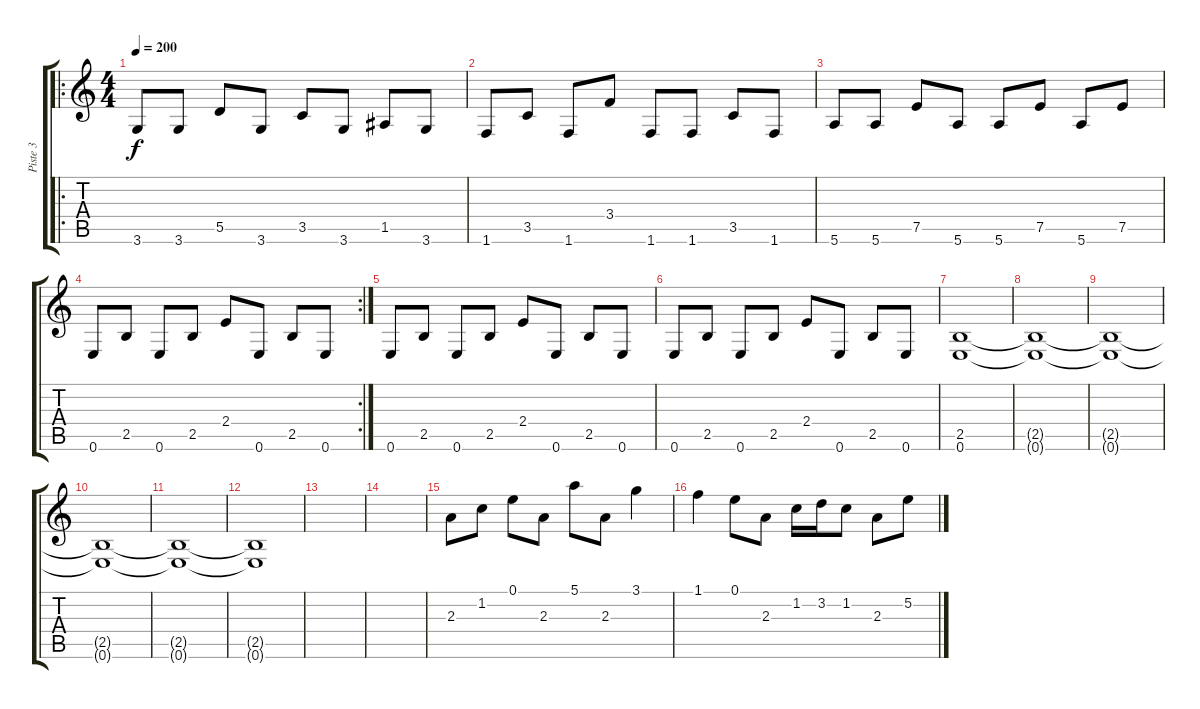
\track ("Piste 3" "Piste 3") {instrument distortionguitar}
\staff {score tabs}
\tuning (E4 B3 G3 D3 A2 E2) {hide}
\ro
\ts (4 4)
\tempo 200
\clef g2
\ks c
3.6.8{dy f} 3.6.8 5.5.8 3.6.8 3.5.8 3.6.8 1.5.8 3.6.8 |
1.6.8 3.5.8 1.6.8 3.4.8 1.6.8 1.6.8 3.5.8 1.6.8 |
5.6.8 5.6.8 7.5.8 5.6.8 5.6.8 7.5.8 5.6.8 7.5.8 |
\rc 2
0.6.8 2.5.8 0.6.8 2.5.8 2.4.8 0.6.8 2.5.8 0.6.8 |
0.6.8 2.5.8 0.6.8 2.5.8 2.4.8 0.6.8 2.5.8 0.6.8 |
0.6.8 2.5.8 0.6.8 2.5.8 2.4.8 0.6.8 2.5.8 0.6.8 |
(2.5 0.6).1{volume 0} |
(2.5{t} 0.6{t}).1 |
(2.5{t} 0.6{t}).1 |
(2.5{t} 0.6{t}).1 |
(2.5{t} 0.6{t}).1 |
(2.5{t} 0.6{t}).1 |
|
|
2.3.8 1.2.8 0.1.8 2.3.8 5.1.8 2.3.8 3.1.4 |
1.1.4 0.1.8 2.3.8 1.2.16 3.2.16 1.2.8 2.3.8 5.2.8
